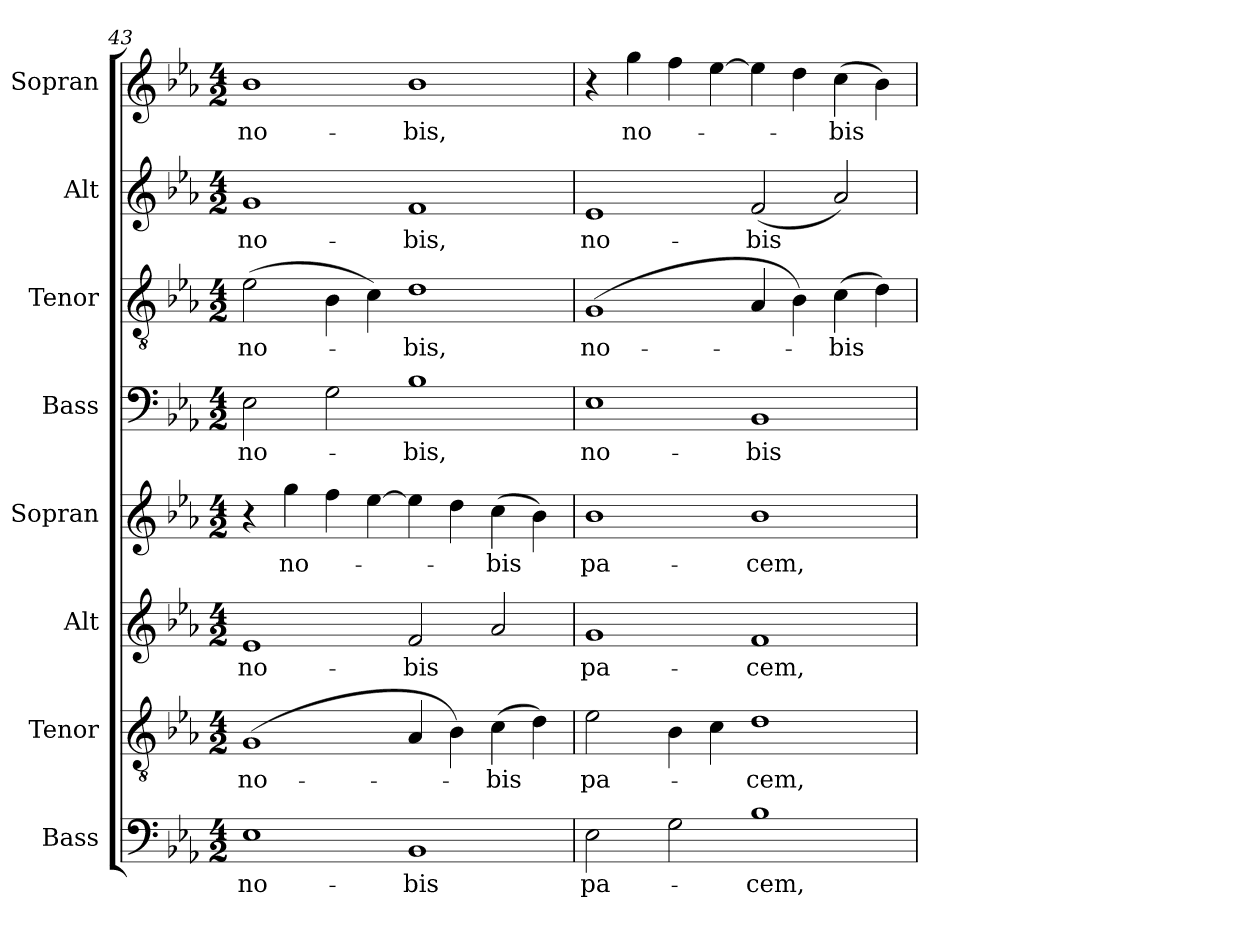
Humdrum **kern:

**kern	**text	**kern	**text	**kern	**text	**kern	**text	**kern	**text	**kern	**text	**kern	**text	**kern	**text
*part8	*part8	*part7	*part7	*part6	*part6	*part5	*part5	*part4	*part4	*part3	*part3	*part2	*part2	*part1	*part1
*staff8	*staff8	*staff7	*staff7	*staff6	*staff6	*staff5	*staff5	*staff4	*staff4	*staff3	*staff3	*staff2	*staff2	*staff1	*staff1
*I"Bass	*	*I"Tenor	*	*I"Alt	*	*I"Sopran	*	*I"Bass	*	*I"Tenor	*	*I"Alt	*	*I"Sopran	*
*I'B.	*	*I'T.	*	*I'A.	*	*I'S.	*	*I'B.	*	*I'T.	*	*I'A.	*	*I'S.	*
*clefF4	*	*clefGv2	*	*clefG2	*	*clefG2	*	*clefF4	*	*clefGv2	*	*clefG2	*	*clefG2	*
*k[b-e-a-]	*	*k[b-e-a-]	*	*k[b-e-a-]	*	*k[b-e-a-]	*	*k[b-e-a-]	*	*k[b-e-a-]	*	*k[b-e-a-]	*	*k[b-e-a-]	*
*E-:	*	*E-:	*	*E-:	*	*E-:	*	*E-:	*	*E-:	*	*E-:	*	*E-:	*
*M4/2	*	*M4/2	*	*M4/2	*	*M4/2	*	*M4/2	*	*M4/2	*	*M4/2	*	*M4/2	*
=43	=43	=43	=43	=43	=43	=43	=43	=43	=43	=43	=43	=43	=43	=43	=43
!	!LO:LY:b	!	!LO:LY:b	!	!LO:LY:b	!	!	!	!LO:LY:b	!	!LO:LY:b	!	!LO:LY:b	!	!LO:LY:b
1E-	no-	(>1G	no-	1e-	no-	4r	.	2E-\	no-	(>2e-\	no-	1g	no-	1b-	no-
!	!	!	!	!	!	!	!LO:LY:b	!	!	!	!	!	!	!	!
.	.	.	.	.	.	4gg\	no-	.	.	.	.	.	.	.	.
.	.	.	.	.	.	4ff\	.	2G\	.	4B-\	.	.	.	.	.
.	.	.	.	.	.	[4ee-\	.	.	.	4c\)	.	.	.	.	.
!	!LO:LY:b	!	!	!	!LO:LY:b	!	!	!	!LO:LY:b	!	!LO:LY:b	!	!LO:LY:b	!	!LO:LY:b
1BB-	-bis	4A-/	.	2f/	-bis	4ee-\]	.	1B-	-bis,	1d	-bis,	1f	-bis,	1b-	-bis,
.	.	4B-\)	.	.	.	4dd\	.	.	.	.	.	.	.	.	.
!	!	!	!LO:LY:b	!	!	!	!LO:LY:b	!	!	!	!	!	!	!	!
.	.	(>4c\	-bis	2a-/	.	(>4cc\	-bis	.	.	.	.	.	.	.	.
.	.	4d\)	.	.	.	4b-\)	.	.	.	.	.	.	.	.	.
!!LO:LB:g=z
=44	=44	=44	=44	=44	=44	=44	=44	=44	=44	=44	=44	=44	=44	=44	=44
!	!LO:LY:b	!	!LO:LY:b	!	!LO:LY:b	!	!LO:LY:b	!	!LO:LY:b	!	!LO:LY:b	!	!LO:LY:b	!	!
2E-\	pa-	2e-\	pa-	1g	pa-	1b-	pa-	1E-	no-	(>1G	no-	1e-	no-	4r	.
!	!	!	!	!	!	!	!	!	!	!	!	!	!	!	!LO:LY:b
.	.	.	.	.	.	.	.	.	.	.	.	.	.	4gg\	no-
2G\	.	4B-\	.	.	.	.	.	.	.	.	.	.	.	4ff\	.
.	.	4c\	.	.	.	.	.	.	.	.	.	.	.	[4ee-\	.
!	!LO:LY:b	!	!LO:LY:b	!	!LO:LY:b	!	!LO:LY:b	!	!LO:LY:b	!	!	!	!LO:LY:b	!	!
1B-	-cem,	1d	-cem,	1f	-cem,	1b-	-cem,	1BB-	-bis	4A-/	.	(<2f/	-bis	4ee-\]	.
.	.	.	.	.	.	.	.	.	.	4B-\)	.	.	.	4dd\	.
!	!	!	!	!	!	!	!	!	!	!	!LO:LY:b	!	!	!	!LO:LY:b
.	.	.	.	.	.	.	.	.	.	(>4c\	-bis	2a-/)	.	(>4cc\	-bis
.	.	.	.	.	.	.	.	.	.	4d\)	.	.	.	4b-\)	.
=	=	=	=	=	=	=	=	=	=	=	=	=	=	=	=
*-	*-	*-	*-	*-	*-	*-	*-	*-	*-	*-	*-	*-	*-	*-	*-
